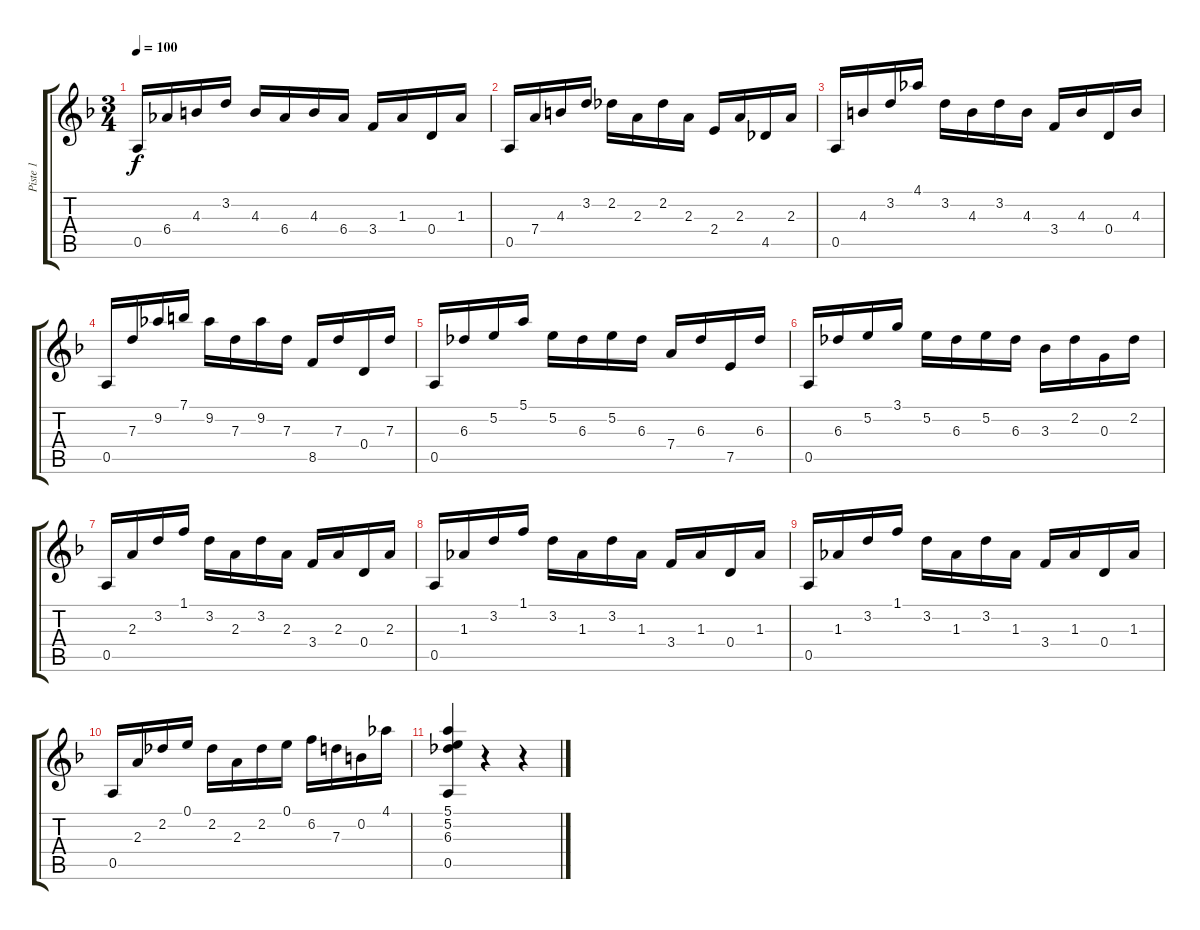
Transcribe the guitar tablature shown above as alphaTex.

\track ("Piste 1" "Piste 1") {instrument acousticguitarsteel}
\staff {score tabs}
\tuning (E4 B3 G3 D3 A2 E2) {hide}
\ts (3 4)
\tempo 100
\clef g2
\ks dminor
0.5.16{dy f} 6.4.16 4.3.16 3.2.16 4.3.16 6.4.16 4.3.16 6.4.16 3.4.16 1.3.16 0.4.16 1.3.16 |
0.5.16 7.4.16 4.3.16 3.2.16 2.2.16 2.3.16 2.2.16 2.3.16 2.4.16 2.3.16 4.5.16 2.3.16 |
0.5.16 4.3.16 3.2.16 4.1.16 3.2.16 4.3.16 3.2.16 4.3.16 3.4.16 4.3.16 0.4.16 4.3.16 |
0.5.16 7.3.16 9.2.16 7.1.16 9.2.16 7.3.16 9.2.16 7.3.16 8.5.16 7.3.16 0.4.16 7.3.16 |
0.5.16 6.3.16 5.2.16 5.1.16 5.2.16 6.3.16 5.2.16 6.3.16 7.4.16 6.3.16 7.5.16 6.3.16 |
0.5.16 6.3.16 5.2.16 3.1.16 5.2.16 6.3.16 5.2.16 6.3.16 3.3.16 2.2.16 0.3.16 2.2.16 |
0.5.16 2.3.16 3.2.16 1.1.16 3.2.16 2.3.16 3.2.16 2.3.16 3.4.16 2.3.16 0.4.16 2.3.16 |
0.5.16 1.3.16 3.2.16 1.1.16 3.2.16 1.3.16 3.2.16 1.3.16 3.4.16 1.3.16 0.4.16 1.3.16 |
0.5.16 1.3.16 3.2.16 1.1.16 3.2.16 1.3.16 3.2.16 1.3.16 3.4.16 1.3.16 0.4.16 1.3.16 |
0.5.16 2.3.16 2.2.16 0.1.16 2.2.16 2.3.16 2.2.16 0.1.16 6.2.16 7.3.16 0.2.16 4.1.16 |
(5.1 5.2 6.3 0.5).4 r.4 r.4
